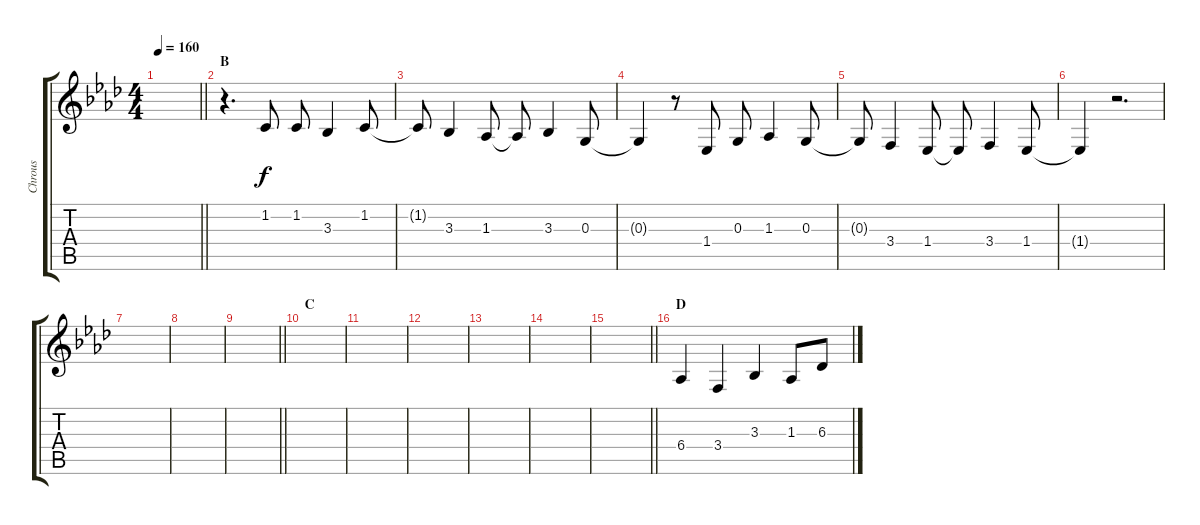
\track ("Chrous" "Chrous") {instrument oboe}
\staff {score tabs}
\tuning (E4 B3 G3 D3 A2 E2) {hide}
\ts (4 4)
\tempo 160
\clef g2
\barLineRight lightlight
\ks ab
|
\section ("" "B")
r.4{d} 1.2.8 1.2.8 3.3.4 1.2.8 |
1.2{t}.8 3.3.4 1.3.8 1.3{t}.8 3.3.4 0.3.8 |
0.3{t}.4 r.8 1.4.8 0.3.8 1.3.4 0.3.8 |
0.3{t}.8 3.4.4 1.4.8 1.4{t}.8 3.4.4 1.4.8 |
1.4{t}.4 r.2{d} |
|
|
\barLineRight lightlight
|
\section ("" "C")
|
|
|
|
|
\barLineRight lightlight
|
\section ("" "D")
6.4.4 3.4.4 3.3.4 1.3.8 6.3.8
